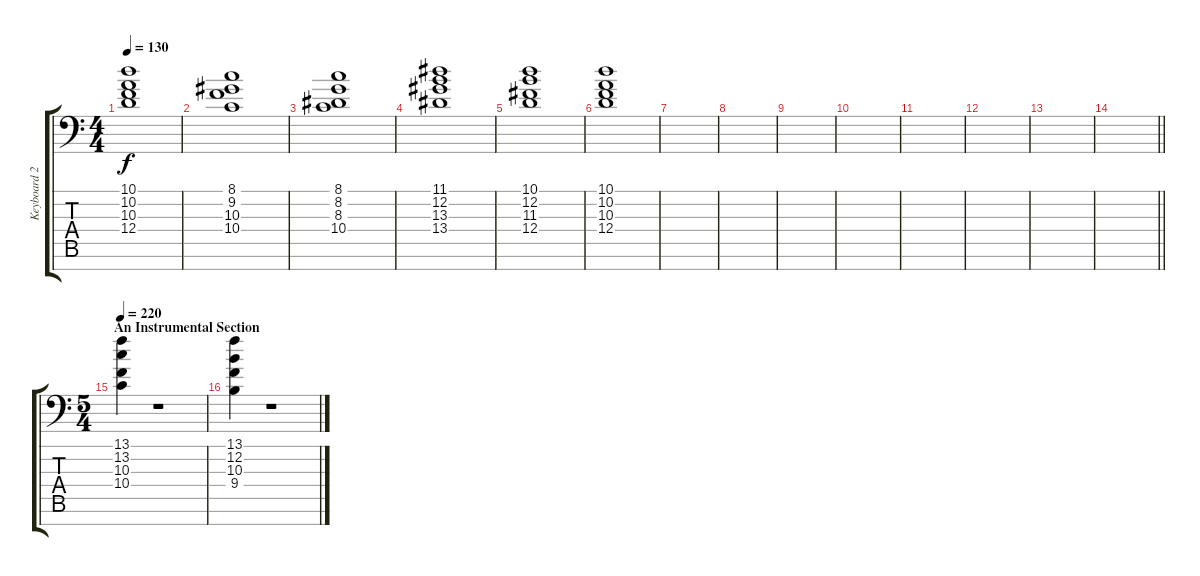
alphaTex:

\track ("Keyboard 2 RH" "Keyboard 2") {instrument churchorgan}
\staff {score tabs}
\tuning (E4 B3 G3 D3 A2 E2 A1) {hide}
\ts (4 4)
\tempo 130
\clef f4
\ks c
(10.1 10.2 10.3 12.4).1{dy f} |
(8.1 9.2 10.3 10.4).1 |
(8.1 8.2 8.3 10.4).1 |
(11.1 12.2 13.3 13.4).1 |
(10.1 12.2 11.3 12.4).1 |
(10.1 10.2 10.3 12.4).1 |
|
|
|
|
|
|
|
\barLineRight lightlight
|
\ts (5 4)
\section ("" "An Instrumental Section")
\tempo 220
(13.1 13.2 10.3 10.4).4{volume 12 instrument synthbrass1} r.1 |
(13.1 12.2 10.3 9.4).4 r.1
